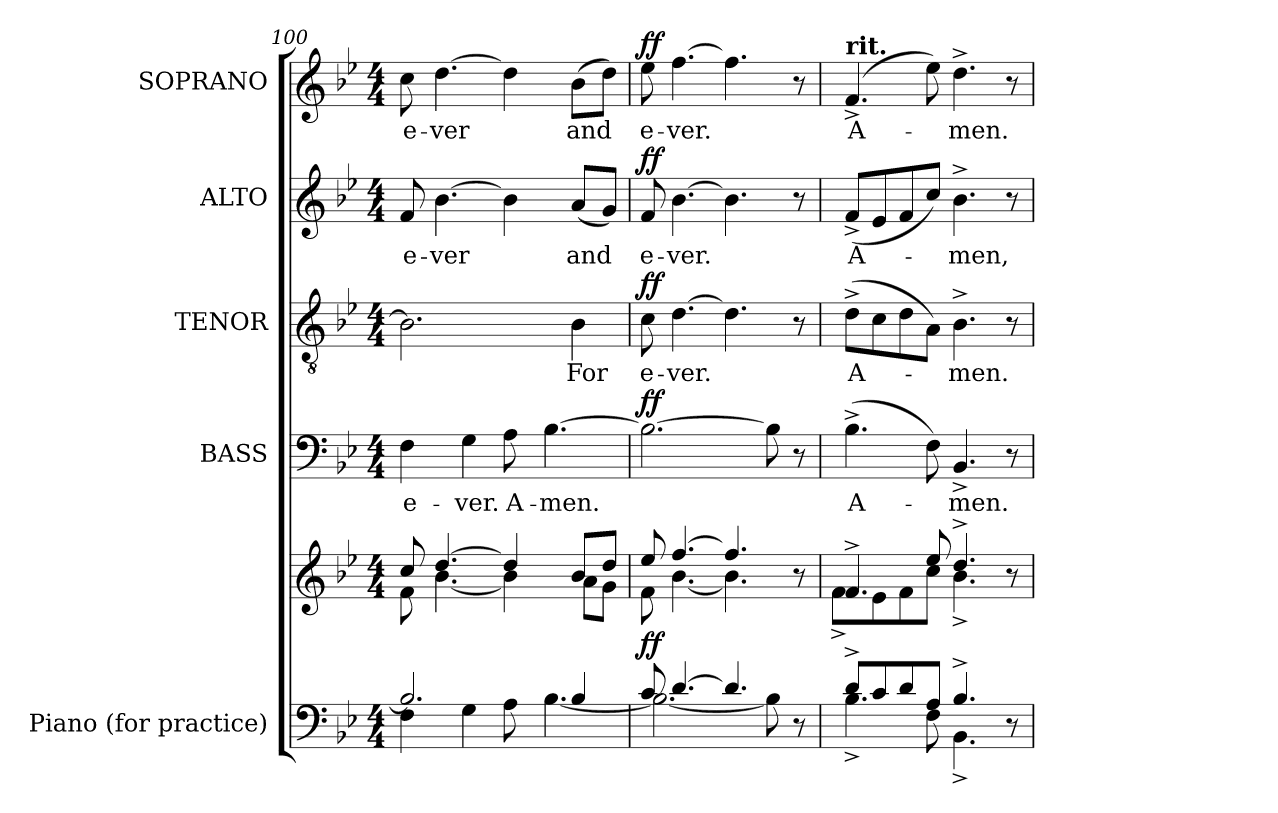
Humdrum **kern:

**kern	**kern	**dynam	**kern	**text	**dynam	**kern	**text	**dynam	**kern	**text	**dynam	**kern	**text	**dynam
*part5	*part5	*part5	*part4	*part4	*part4	*part3	*part3	*part3	*part2	*part2	*part2	*part1	*part1	*part1
*staff6	*staff5	*staff5/6	*staff4	*staff4	*staff4	*staff3	*staff3	*staff3	*staff2	*staff2	*staff2	*staff1	*staff1	*staff1
*I"Piano      (for practice)	*	*	*I"BASS	*	*	*I"TENOR	*	*	*I"ALTO	*	*	*I"SOPRANO	*	*
*I'Pno.	*	*	*I'B.	*	*	*I'T.	*	*	*I'A.	*	*	*I'S.	*	*
*clefF4	*clefG2	*	*clefF4	*	*	*clefGv2	*	*	*clefG2	*	*	*clefG2	*	*
*	*	*	*	*	*	*ITrd7c12	*	*	*	*	*	*	*	*
*k[b-e-]	*k[b-e-]	*	*k[b-e-]	*	*	*k[b-e-]	*	*	*k[b-e-]	*	*	*k[b-e-]	*	*
*B-:	*B-:	*	*B-:	*	*	*B-:	*	*	*B-:	*	*	*B-:	*	*
*M4/4	*M4/4	*	*M4/4	*	*	*M4/4	*	*	*M4/4	*	*	*M4/4	*	*
=100	=100	=100	=100	=100	=100	=100	=100	=100	=100	=100	=100	=100	=100	=100
*^	*^	*	*	*	*	*	*	*	*	*	*	*	*	*
!	!	!	!	!	!	!LO:LY:b:color=#000000	!	!	!	!	!	!	!	!	!	!
!	!	!	!	!	!	!	!	!	!	!	!	!LO:LY:b:color=#000000	!	!	!	!
!	!	!	!	!	!	!	!	!	!	!	!	!	!	!	!LO:LY:b:color=#000000	!
2.B-i/]	4Fi\	8cci/	8fi\	.	4Fi\	e-	.	2.BB-i\]	.	.	8fi/	e-	.	8cci\	e-	.
!	!	!	!	!	!	!	!	!	!	!	!	!LO:LY:b:color=#000000	!	!	!	!
!	!	!	!	!	!	!	!	!	!	!	!	!	!	!	!LO:LY:b:color=#000000	!
.	.	[4.ddi/	[4.b-i\	.	.	.	.	.	.	.	[4.b-i\	-ver	.	[4.ddi\	-ver	.
!	!	!	!	!	!	!LO:LY:b:color=#000000	!	!	!	!	!	!	!	!	!	!
.	4Gi\	.	.	.	4Gi\	-ver.	.	.	.	.	.	.	.	.	.	.
!	!	!	!	!	!	!LO:LY:b:color=#000000	!	!	!	!	!	!	!	!	!	!
.	8Ai\	4ddi/]	4b-i\]	.	8Ai\	A-	.	.	.	.	4b-i\]	.	.	4ddi\]	.	.
!	!	!	!	!	!	!LO:LY:b:color=#000000	!	!	!	!	!	!	!	!	!	!
.	[4.B-i\	.	.	.	[4.B-i\	-men.	.	.	.	.	.	.	.	.	.	.
!	!	!	!	!	!	!	!	!	!LO:LY:b:color=#000000	!	!	!	!	!	!	!
!	!	!	!	!	!	!	!	!	!	!	!	!LO:LY:b:color=#000000	!	!	!	!
!	!	!	!	!	!	!	!	!	!	!	!	!	!	!	!LO:LY:b:color=#000000	!
4B-i/	.	8b-i/L	8ai\L	.	.	.	.	4BB-i\	For	.	(8ai/L	and	.	(8b-i\L	and	.
.	.	8ddi/J	8gi\J	.	.	.	.	.	.	.	8gi/J)	.	.	8ddi\J)	.	.
=101	=101	=101	=101	=101	=101	=101	=101	=101	=101	=101	=101	=101	=101	=101	=101	=101
!	!	!	!	!	!	!	!	!	!LO:LY:b:color=#000000	!	!	!	!	!	!	!
!	!	!	!	!	!	!	!	!	!	!	!	!LO:LY:b:color=#000000	!	!	!	!
!	!	!	!	!	!	!	!	!	!	!	!	!	!	!	!LO:LY:b:color=#000000	!
8ci/	2.B-i\_	8ee-i/	8fi\	ff	2.B-i\_	.	ff	8Ci\	e-	ff	8fi/	e-	ff	8ee-i\	e-	ff
!	!	!	!	!	!	!	!	!	!LO:LY:b:color=#000000	!	!	!	!	!	!	!
!	!	!	!	!	!	!	!	!	!	!	!	!LO:LY:b:color=#000000	!	!	!	!
!	!	!	!	!	!	!	!	!	!	!	!	!	!	!	!LO:LY:b:color=#000000	!
[4.di/	.	[4.ffi/	[4.b-i\	.	.	.	.	[4.Di\	-ver.	.	[4.b-i\	-ver.	.	[4.ffi\	-ver.	.
4.di/]	.	4.ffi/]	4.b-i\]	.	.	.	.	4.Di\]	.	.	4.b-i\]	.	.	4.ffi\]	.	.
.	8B-i\]	.	.	.	8B-i\]	.	.	.	.	.	.	.	.	.	.	.
8r	8ryy	8r	8ryy	.	8r	.	.	8r	.	.	8r	.	.	8r	.	.
=102	=102	=102	=102	=102	=102	=102	=102	=102	=102	=102	=102	=102	=102	=102	=102	=102
!	!	!	!	!	!	!LO:LY:b:color=#000000	!	!	!	!	!	!	!	!	!	!
!	!	!	!	!	!	!	!	!	!LO:LY:b:color=#000000	!	!	!	!	!	!	!
!	!	!	!	!	!	!	!	!	!	!	!	!LO:LY:b:color=#000000	!	!	!	!
!	!	!	!	!	!	!	!	!	!	!	!	!	!	!LO:TX:a:B:t=rit.	!	!
!	!	!	!	!	!	!	!	!	!	!	!	!	!	!	!LO:LY:b:color=#000000	!
8d^i/L	4.B-^i\	4.f^i/	8f^i\L	.	(4.B-^i\	A-	.	(8D^i\L	A-	.	(8f^i/L	A-	.	(4.f^i/	A-	.
8ci/	.	.	8e-i\	.	.	.	.	8Ci\	.	.	8e-i/	.	.	.	.	.
8di/	.	.	8fi\	.	.	.	.	8Di\	.	.	8fi/	.	.	.	.	.
8Ai/J	8Fi\	8ee-i/	8cci\J	.	8Fi\)	.	.	8AAi\J)	.	.	8cci/J)	.	.	8ee-i\)	.	.
!	!	!	!	!	!	!LO:LY:b:color=#000000	!	!	!	!	!	!	!	!	!	!
!	!	!	!	!	!	!	!	!	!LO:LY:b:color=#000000	!	!	!	!	!	!	!
!	!	!	!	!	!	!	!	!	!	!	!	!LO:LY:b:color=#000000	!	!	!	!
!	!	!	!	!	!	!	!	!	!	!	!	!	!	!	!LO:LY:b:color=#000000	!
4.B-^i/	4.BB-^i\	4.dd^i/	4.b-^i\	.	4.BB-^i/	-men.	.	4.BB-^i\	-men.	.	4.b-^i\	-men,	.	4.dd^i\	-men.	.
8r	8ryy	8r	8ryy	.	8r	.	.	8r	.	.	8r	.	.	8r	.	.
*v	*v	*	*	*	*	*	*	*	*	*	*	*	*	*	*	*
*	*v	*v	*	*	*	*	*	*	*	*	*	*	*	*	*
=	=	=	=	=	=	=	=	=	=	=	=	=	=	=
*-	*-	*-	*-	*-	*-	*-	*-	*-	*-	*-	*-	*-	*-	*-
